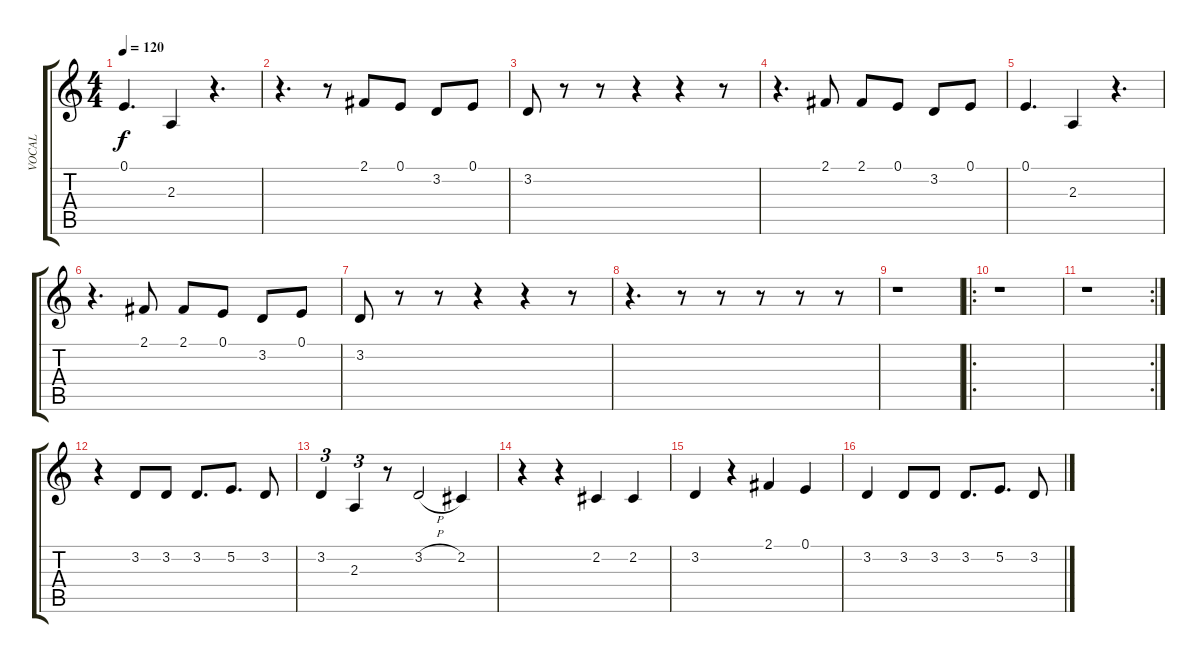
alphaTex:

\track ("VOCAL" "VOCAL") {instrument tuba}
\staff {score tabs}
\tuning (E4 B3 G3 D3 A2 E2) {hide}
\ts (4 4)
\tempo 120
\clef g2
\ks c
0.1.4{d dy f} 2.3.4 r.4{d} |
r.4{d} r.8 2.1.8 0.1.8 3.2.8 0.1.8 |
3.2.8 r.8 r.8 r.4 r.4 r.8 |
r.4{d} 2.1.8 2.1.8 0.1.8 3.2.8 0.1.8 |
0.1.4{d} 2.3.4 r.4{d} |
r.4{d} 2.1.8 2.1.8 0.1.8 3.2.8 0.1.8 |
3.2.8 r.8 r.8 r.4 r.4 r.8 |
r.4{d} r.8 r.8 r.8 r.8 r.8 |
r.1 |
\ro
r.1 |
\rc 2
r.1 |
r.4 3.2.8 3.2.8 3.2.8{d} 5.2.8{d} 3.2.8 |
3.2.4{tu (3 2)} 2.3.4{tu (3 2)} r.8 3.2{h}.2 2.2.4 |
r.4 r.4 2.2.4 2.2.4 |
3.2.4 r.4 2.1.4 0.1.4 |
3.2.4 3.2.8 3.2.8 3.2.8{d} 5.2.8{d} 3.2.8
